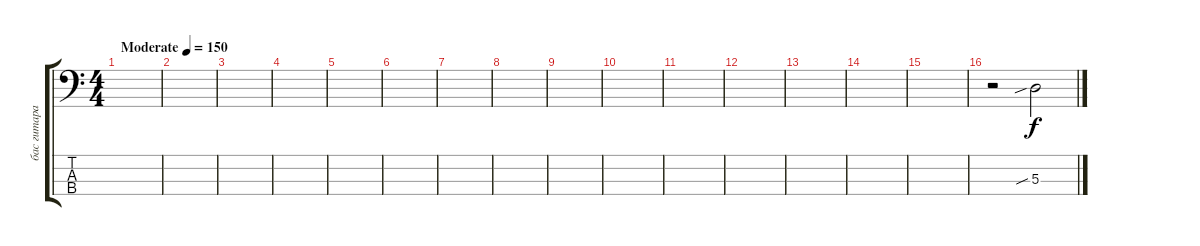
\track ("бас гитара" "бас гитара") {instrument electricbassfinger}
\staff {score tabs}
\tuning (G2 D2 A1 E1) {hide}
\ts (4 4)
\tempo (150 "Moderate")
\clef f4
\ks c
|
|
|
|
|
|
|
|
|
|
|
|
|
|
|
r.2 5.3{sib}.2
